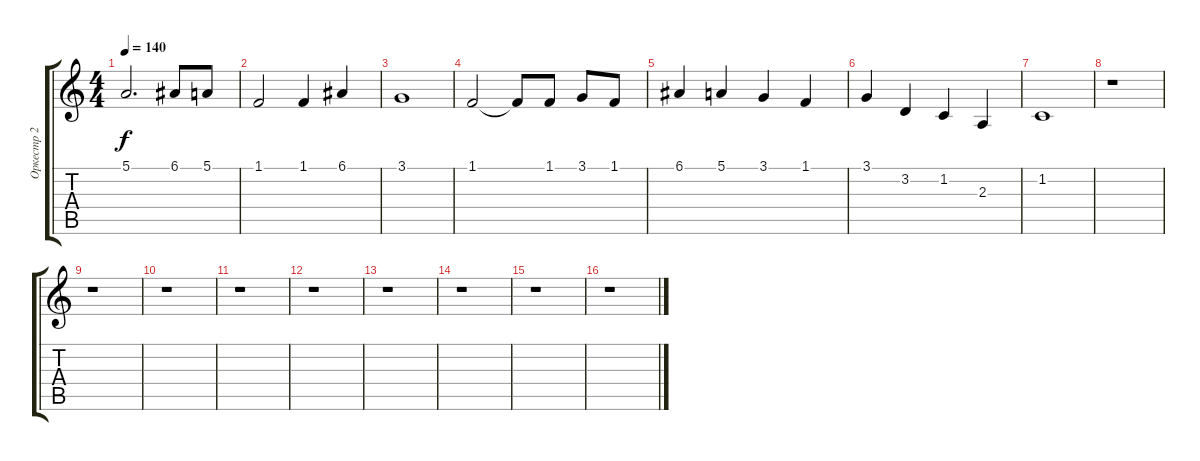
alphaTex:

\track ("Оркестр 2" "Оркестр 2") {instrument stringensemble1}
\staff {score tabs}
\tuning (E4 B3 G3 D3 A2 E2) {hide}
\ts (4 4)
\tempo 140
\clef g2
\ks c
5.1.2{d dy f} 6.1.8 5.1.8 |
1.1.2 1.1.4 6.1.4 |
3.1.1 |
1.1.2 1.1{t}.8 1.1.8 3.1.8 1.1.8 |
6.1.4 5.1.4 3.1.4 1.1.4 |
3.1.4 3.2.4 1.2.4 2.3.4 |
1.2.1 |
r.1 |
r.1 |
r.1 |
r.1 |
r.1 |
r.1 |
r.1 |
r.1 |
r.1
